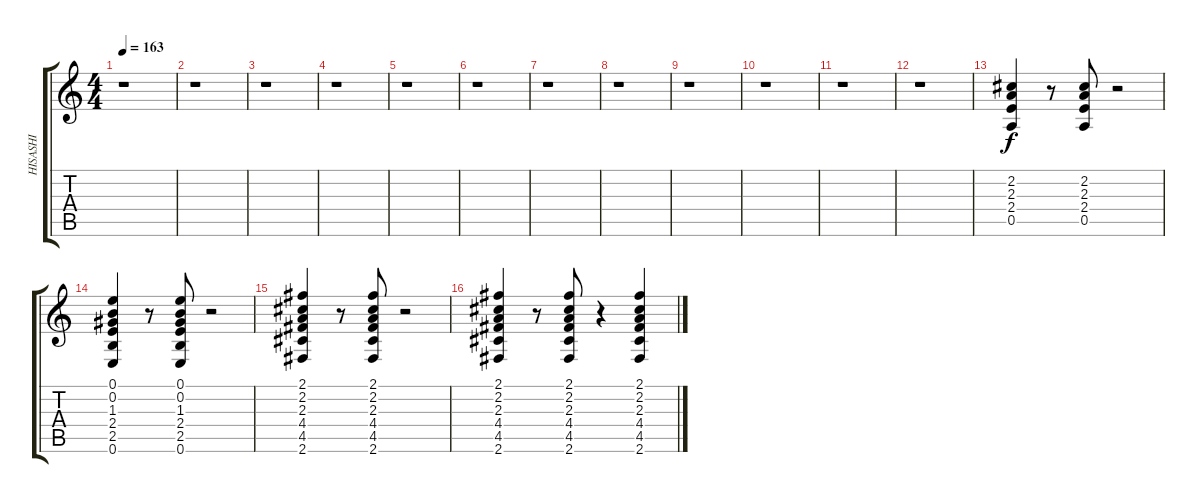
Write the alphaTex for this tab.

\track ("HISASHI" "HISASHI") {instrument overdrivenguitar}
\staff {score tabs}
\tuning (E4 B3 G3 D3 A2 E2) {hide}
\ts (4 4)
\tempo 163
\clef g2
\ks c
r.1{dy f} |
r.1 |
r.1 |
r.1 |
r.1 |
r.1 |
r.1 |
r.1 |
r.1 |
r.1 |
r.1 |
r.1 |
(2.2 2.3 2.4 0.5).4 r.8 (2.2 2.3 2.4 0.5).8 r.2 |
(0.1 0.2 1.3 2.4 2.5 0.6).4 r.8 (0.1 0.2 1.3 2.4 2.5 0.6).8 r.2 |
(2.1 2.2 2.3 4.4 4.5 2.6).4 r.8 (2.1 2.2 2.3 4.4 4.5 2.6).8 r.2 |
(2.1 2.2 2.3 4.4 4.5 2.6).4 r.8 (2.1 2.2 2.3 4.4 4.5 2.6).8 r.4 (2.1 2.2 2.3 4.4 4.5 2.6).4
